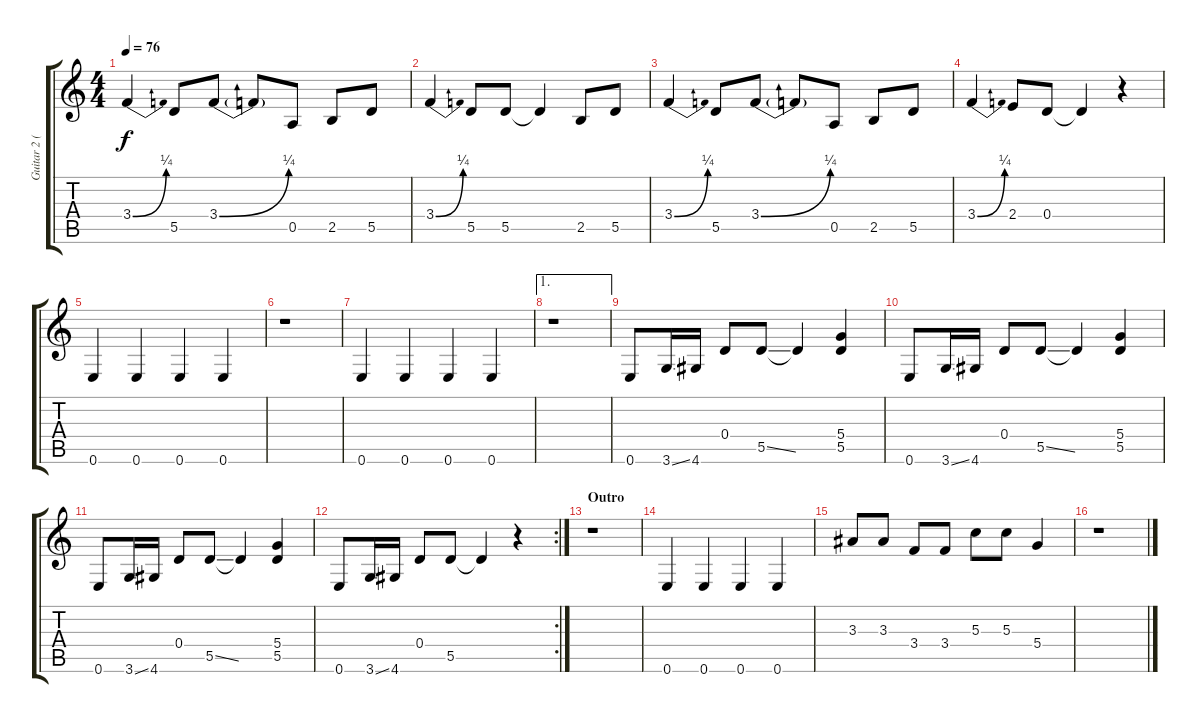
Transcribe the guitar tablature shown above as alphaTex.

\track ("Guitar 2 (Wah-Wah and Slide)" "Guitar 2 (") {instrument acousticguitarsteel}
\staff {score tabs}
\tuning (E4 B3 G3 D3 A2 E2) {hide}
\ts (4 4)
\tempo 76
\clef g2
\ks c
3.4{be (bend 0 0 60 1)}.4{dy f} 5.5.8 3.4{be (bend 0 0 60 1)}.8 3.4{t}.8 0.5.8 2.5.8 5.5.8 |
3.4{be (bend 0 0 60 1)}.4 5.5.8 5.5.8 5.5{t}.4 2.5.8 5.5.8 |
3.4{be (bend 0 0 60 1)}.4 5.5.8 3.4{be (bend 0 0 60 1)}.8 3.4{t}.8 0.5.8 2.5.8 5.5.8 |
3.4{be (bend 0 0 60 1)}.4 2.4.8 0.4.8 0.4{t}.4 r.4 |
0.6.4 0.6.4 0.6.4 0.6.4 |
r.1 |
0.6.4 0.6.4 0.6.4 0.6.4 |
\ae 1
r.1 |
0.6.8 3.6{ss}.16 4.6.16 0.4.8 5.5{ss}.8 5.5{t}.4 (5.4 5.5).4 |
0.6.8 3.6{ss}.16 4.6.16 0.4.8 5.5{ss}.8 5.5{t}.4 (5.4 5.5).4 |
0.6.8 3.6{ss}.16 4.6.16 0.4.8 5.5{ss}.8 5.5{t}.4 (5.4 5.5).4 |
\rc 2
0.6.8 3.6{ss}.16 4.6.16 0.4.8 5.5.8 5.5{t}.4 r.4 |
\section ("" "Outro")
r.1 |
0.6.4 0.6.4 0.6.4 0.6.4 |
3.3.8 3.3.8 3.4.8 3.4.8 5.3.8 5.3.8 5.4.4 |
r.1
